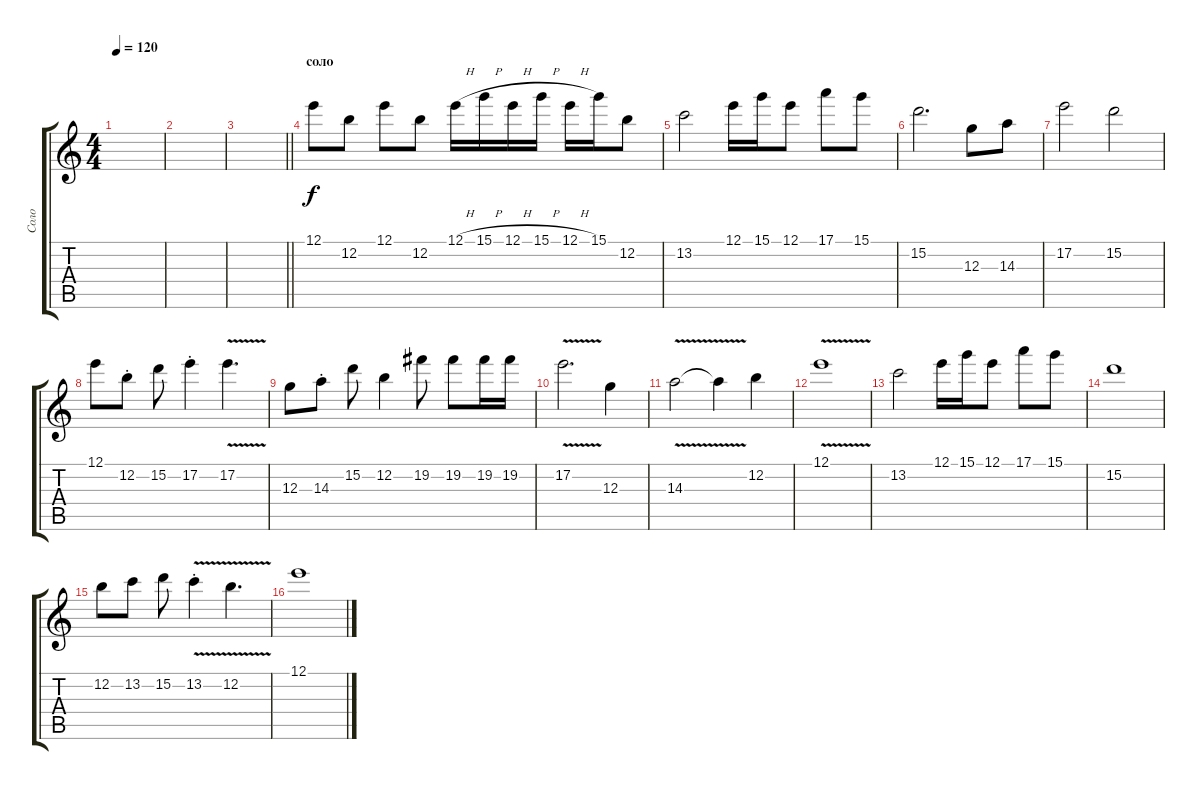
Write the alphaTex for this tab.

\track ("Соло" "Соло") {instrument overdrivenguitar}
\staff {score tabs}
\tuning (E4 B3 G3 D3 A2 E2) {hide}
\ts (4 4)
\tempo 120
\clef g2
\ks c
|
|
\barLineRight lightlight
|
\section ("" "соло")
12.1.8 12.2.8 12.1.8 12.2.8 12.1{h}.16 15.1{h}.16 12.1{h}.16 15.1{h}.16 12.1{h}.16 15.1.16 12.2.8 |
13.2.2 12.1.16 15.1.16 12.1.8 17.1.8 15.1.8 |
15.2.2{d} 12.3.8 14.3.8 |
17.2.2 15.2.2 |
12.1.8 12.2{st}.8 15.2.8 17.2{st}.4 17.2{v}.4{d} |
12.3.8 14.3{st}.8 15.2.8 12.2.4 19.2.8 19.2.8 19.2.16 19.2.16 |
17.2{v}.2{d} 12.3.4 |
14.3{v}.2 14.3{t}.4 12.2.4 |
12.1{v}.1 |
13.2.2 12.1.16 15.1.16 12.1.8 17.1.8 15.1.8 |
15.2.1 |
12.2.8 13.2.8 15.2.8 13.2{v st}.4 12.2{v}.4{d} |
12.1.1
